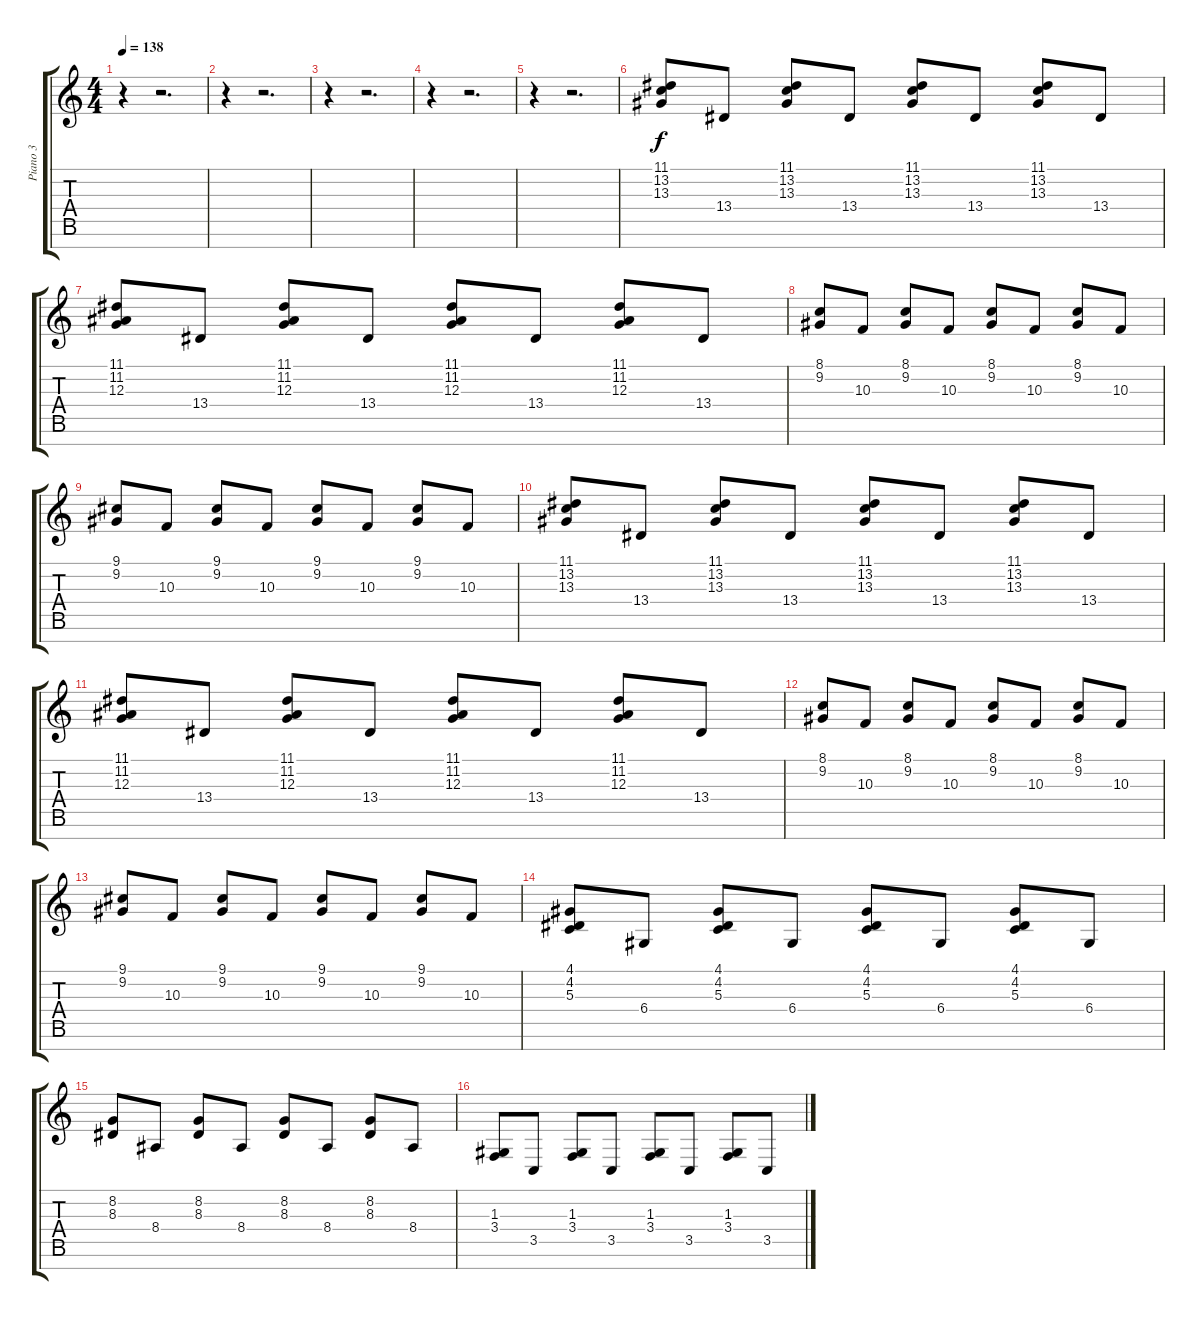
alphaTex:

\track ("Piano 3" "Piano 3") {instrument acousticgrandpiano}
\staff {score tabs}
\tuning (E4 B3 G3 D3 A2 E2 B1) {hide}
\ts (4 4)
\tempo 138
\clef g2
\ks c
r.4{dy f} r.2{d} |
r.4 r.2{d} |
r.4 r.2{d} |
r.4 r.2{d} |
r.4 r.2{d} |
(11.1 13.2 13.3).8 13.4.8 (11.1 13.2 13.3).8 13.4.8 (11.1 13.2 13.3).8 13.4.8 (11.1 13.2 13.3).8 13.4.8 |
(11.1 11.2 12.3).8 13.4.8 (11.1 11.2 12.3).8 13.4.8 (11.1 11.2 12.3).8 13.4.8 (11.1 11.2 12.3).8 13.4.8 |
(8.1 9.2).8 10.3.8 (8.1 9.2).8 10.3.8 (8.1 9.2).8 10.3.8 (8.1 9.2).8 10.3.8 |
(9.1 9.2).8 10.3.8 (9.1 9.2).8 10.3.8 (9.1 9.2).8 10.3.8 (9.1 9.2).8 10.3.8 |
(11.1 13.2 13.3).8 13.4.8 (11.1 13.2 13.3).8 13.4.8 (11.1 13.2 13.3).8 13.4.8 (11.1 13.2 13.3).8 13.4.8 |
(11.1 11.2 12.3).8 13.4.8 (11.1 11.2 12.3).8 13.4.8 (11.1 11.2 12.3).8 13.4.8 (11.1 11.2 12.3).8 13.4.8 |
(8.1 9.2).8 10.3.8 (8.1 9.2).8 10.3.8 (8.1 9.2).8 10.3.8 (8.1 9.2).8 10.3.8 |
(9.1 9.2).8 10.3.8 (9.1 9.2).8 10.3.8 (9.1 9.2).8 10.3.8 (9.1 9.2).8 10.3.8 |
(4.1 4.2 5.3).8 6.4.8 (4.1 4.2 5.3).8 6.4.8 (4.1 4.2 5.3).8 6.4.8 (4.1 4.2 5.3).8 6.4.8 |
(8.2 8.3).8 8.4.8 (8.2 8.3).8 8.4.8 (8.2 8.3).8 8.4.8 (8.2 8.3).8 8.4.8 |
(1.3 3.4).8 3.5.8 (1.3 3.4).8 3.5.8 (1.3 3.4).8 3.5.8 (1.3 3.4).8 3.5.8
